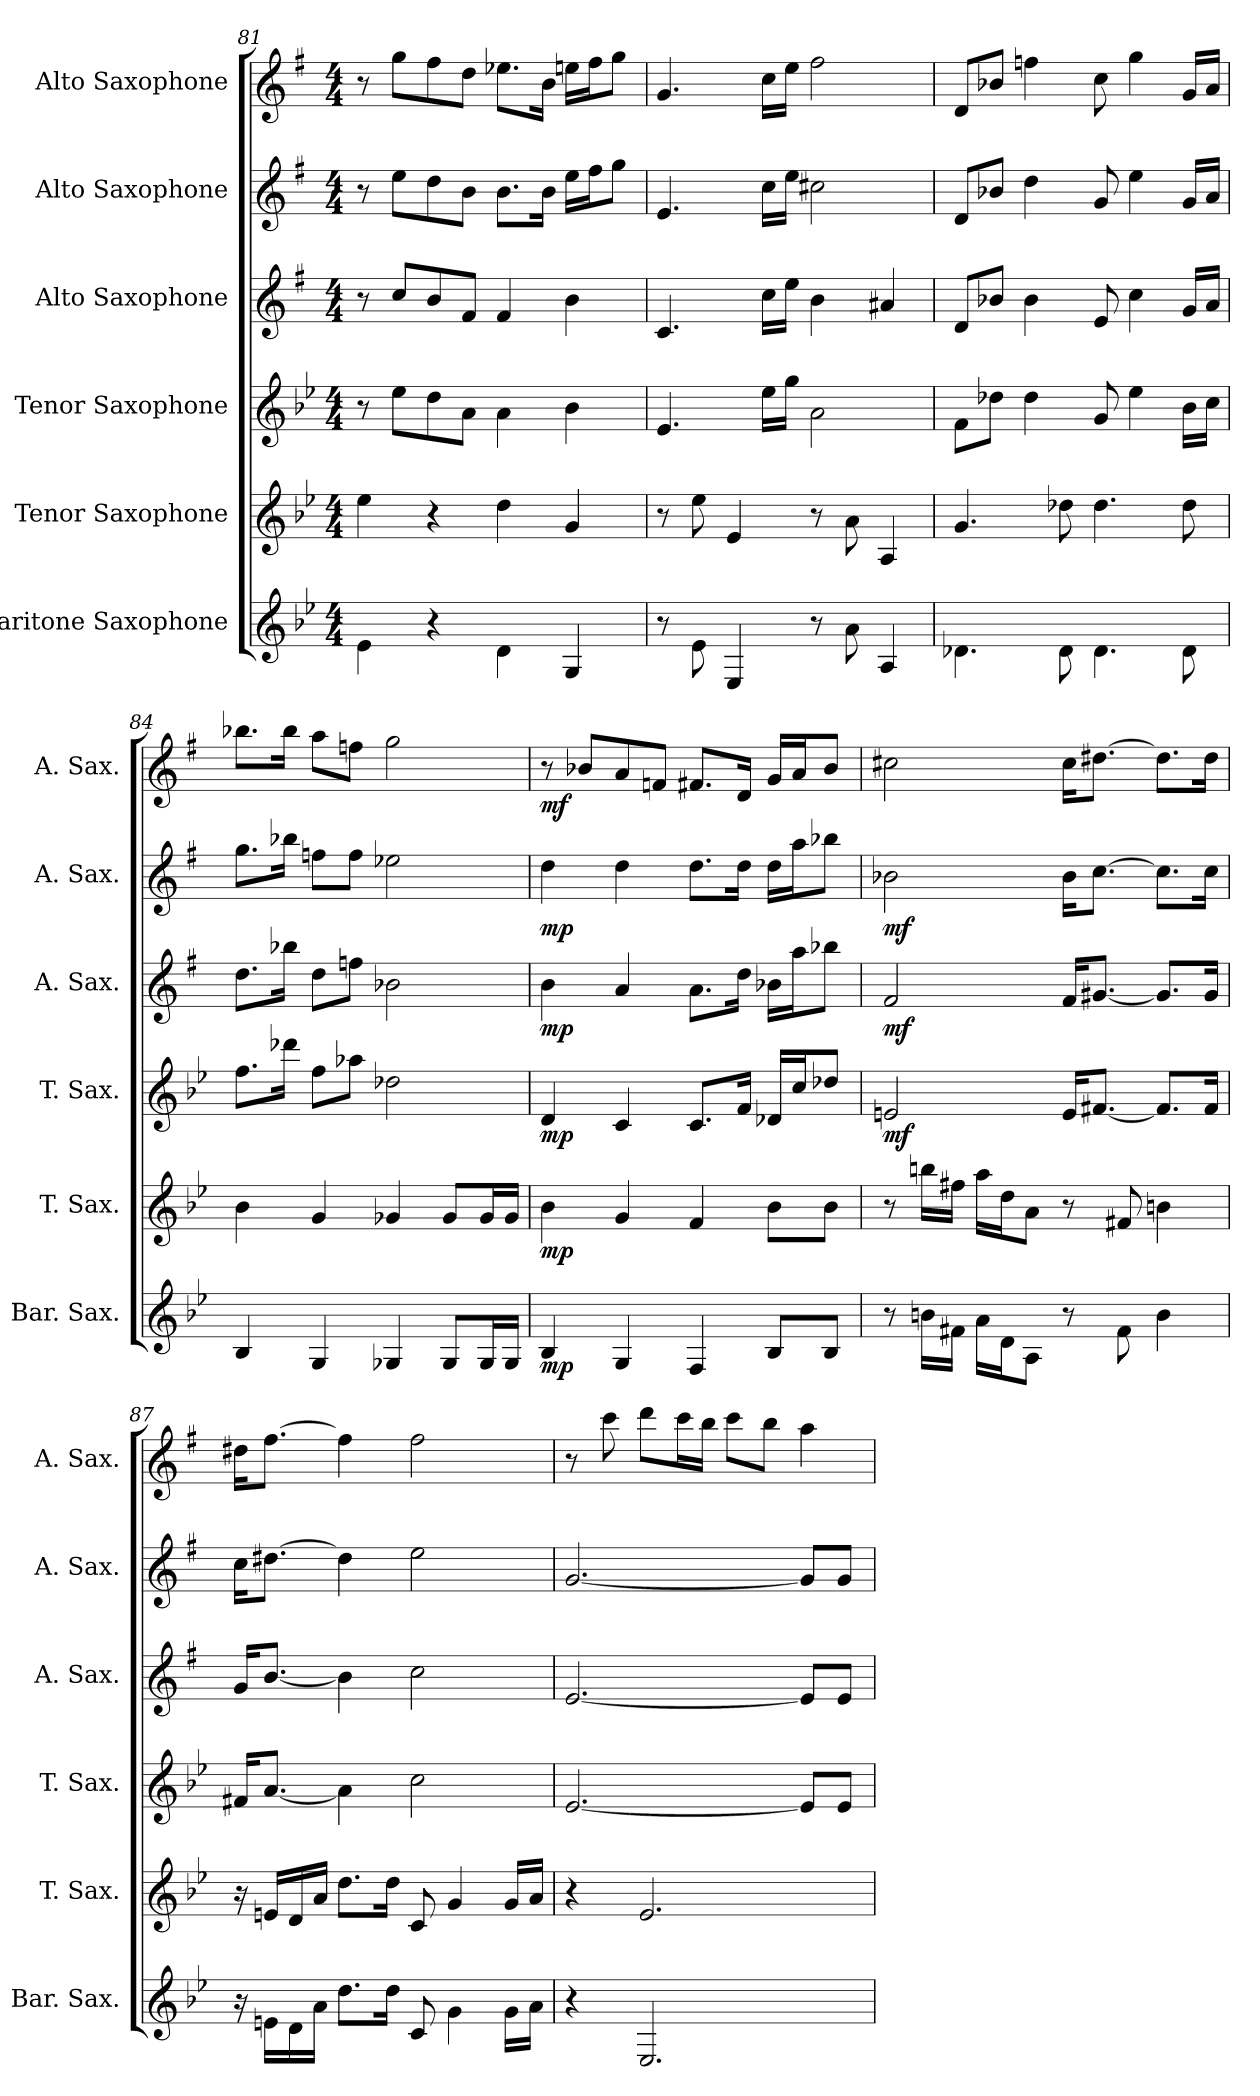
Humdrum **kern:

**kern	**dynam	**kern	**dynam	**kern	**dynam	**kern	**dynam	**kern	**dynam	**kern	**dynam
*part6	*part6	*part5	*part5	*part4	*part4	*part3	*part3	*part2	*part2	*part1	*part1
*staff6	*staff6	*staff5	*staff5	*staff4	*staff4	*staff3	*staff3	*staff2	*staff2	*staff1	*staff1
*I"Baritone Saxophone	*	*I"Tenor Saxophone	*	*I"Tenor Saxophone	*	*I"Alto Saxophone	*	*I"Alto Saxophone	*	*I"Alto Saxophone	*
*I'Bar. Sax.	*	*I'T. Sax.	*	*I'T. Sax.	*	*I'A. Sax.	*	*I'A. Sax.	*	*I'A. Sax.	*
!!LO:LB:g=z
*clefG2	*	*clefG2	*	*clefG2	*	*clefG2	*	*clefG2	*	*clefG2	*
*ITrd12c21	*	*ITrd8c14	*	*ITrd8c14	*	*ITrd5c9	*	*ITrd5c9	*	*ITrd5c9	*
*k[b-e-]	*	*k[b-e-]	*	*k[b-e-]	*	*k[b-e-]	*	*k[b-e-]	*	*k[b-e-]	*
*M4/4	*	*M4/4	*	*M4/4	*	*M4/4	*	*M4/4	*	*M4/4	*
=81	=81	=81	=81	=81	=81	=81	=81	=81	=81	=81	=81
4E-\	.	4e-\	.	8r	.	8r	.	8r	.	8r	.
.	.	.	.	8e-\L	.	8e-/L	.	8g\L	.	8b-\L	.
4r	.	4r	.	8d\	.	8d/	.	8f\	.	8a\	.
.	.	.	.	8A\J	.	8A/J	.	8d\J	.	8f\J	.
4D\	.	4d\	.	4A\	.	4A/	.	8.d\L	.	8.g-X\L	.
.	.	.	.	.	.	.	.	16d\Jk	.	16d\Jk	.
4GG/	.	4G/	.	4B-\	.	4d\	.	16g\LL	.	16gn\LL	.
.	.	.	.	.	.	.	.	16a\J	.	16a\J	.
.	.	.	.	.	.	.	.	8b-\J	.	8b-\J	.
=82	=82	=82	=82	=82	=82	=82	=82	=82	=82	=82	=82
8r	.	8r	.	4.E-/	.	4.E-/	.	4.G/	.	4.B-/	.
8E-\	.	8e-\	.	.	.	.	.	.	.	.	.
4EE-/	.	4E-/	.	.	.	.	.	.	.	.	.
.	.	.	.	16e-\LL	.	16e-\LL	.	16e-\LL	.	16e-\LL	.
.	.	.	.	16g\JJ	.	16g\JJ	.	16g\JJ	.	16g\JJ	.
8r	.	8r	.	2A\	.	4d\	.	2en\	.	2a\	.
8A\	.	8A\	.	.	.	.	.	.	.	.	.
4AA/	.	4AA/	.	.	.	4c#X/	.	.	.	.	.
=83	=83	=83	=83	=83	=83	=83	=83	=83	=83	=83	=83
4.D-X\	.	4.G/	.	8F\L	.	8F/L	.	8F/L	.	8F/L	.
.	.	.	.	8d-X\J	.	8d-X/J	.	8d-X/J	.	8d-X/J	.
.	.	.	.	4d-\	.	4d-\	.	4f\	.	4a-X\	.
8D-\	.	8d-X\	.	.	.	.	.	.	.	.	.
4.D-\	.	4.d-\	.	8G/	.	8G/	.	8B-/	.	8e-\	.
.	.	.	.	4e-\	.	4e-\	.	4g\	.	4b-\	.
8D-\	.	8d-\	.	16B-\LL	.	16B-/LL	.	16B-/LL	.	16B-/LL	.
.	.	.	.	16c\JJ	.	16c/JJ	.	16c/JJ	.	16c/JJ	.
=84	=84	=84	=84	=84	=84	=84	=84	=84	=84	=84	=84
4BB-/	.	4B-\	.	8.f\L	.	8.f\L	.	8.b-\L	.	8.dd-X\L	.
.	.	.	.	16dd-X\Jk	.	16dd-X\Jk	.	16dd-X\Jk	.	16dd-\Jk	.
4GG/	.	4G/	.	8f\L	.	8f\L	.	8a-X\L	.	8cc\L	.
.	.	.	.	8a-X\J	.	8a-X\J	.	8a-\J	.	8a-X\J	.
4GG-X/	.	4G-X/	.	2d-X\	.	2d-X\	.	2g-X\	.	2b-\	.
8GG-/L	.	8G-/L	.	.	.	.	.	.	.	.	.
16GG-/L	.	16G-/L	.	.	.	.	.	.	.	.	.
16GG-/JJ	.	16G-/JJ	.	.	.	.	.	.	.	.	.
!!LO:PB:g=z
=85	=85	=85	=85	=85	=85	=85	=85	=85	=85	=85	=85
!	!LO:DY:b	!	!LO:DY:b	!	!LO:DY:b	!	!LO:DY:b	!	!LO:DY:b	!	!LO:DY:b
4BB-/	mp	4B-\	mp	4D/	mp	4d\	mp	4f\	mp	8r	mf
.	.	.	.	.	.	.	.	.	.	8d-X/L	.
4GG/	.	4G/	.	4C/	.	4c/	.	4f\	.	8c/	.
.	.	.	.	.	.	.	.	.	.	8A-X/J	.
4FF/	.	4F/	.	8.C/L	.	8.c\L	.	8.f\L	.	8.An/L	.
.	.	.	.	16F/Jk	.	16f\Jk	.	16f\Jk	.	16F/Jk	.
8BB-/L	.	8B-\L	.	16D-X/LL	.	16d-X\LL	.	16f\LL	.	16B-/LL	.
.	.	.	.	16c/J	.	16cc\J	.	16cc\J	.	16c/J	.
8BB-/J	.	8B-\J	.	8d-X/J	.	8dd-X\J	.	8dd-X\J	.	8d-/J	.
=86	=86	=86	=86	=86	=86	=86	=86	=86	=86	=86	=86
!	!	!	!	!	!LO:DY:b	!	!LO:DY:b	!	!LO:DY:b	!	!
8r	.	8r	.	2En/	mf	2A/	mf	2d-X\	mf	2en\	.
16Bn\LL	.	16bn\LL	.	.	.	.	.	.	.	.	.
16F#X\JJ	.	16f#X\JJ	.	.	.	.	.	.	.	.	.
16A\LL	.	16a\LL	.	.	.	.	.	.	.	.	.
16D\J	.	16d\J	.	.	.	.	.	.	.	.	.
8AA\J	.	8A\J	.	.	.	.	.	.	.	.	.
8r	.	8r	.	16E/KL	.	16A/KL	.	16d-\KL	.	16e\KL	.
.	.	.	.	[8.F#X/J	.	[8.Bn/J	.	[8.e-\J	.	[8.f#X\J	.
8F#\	.	8F#X/	.	.	.	.	.	.	.	.	.
4B\	.	4Bn\	.	8.F#/L]	.	8.B/L]	.	8.e-\L]	.	8.f#\L]	.
.	.	.	.	16F#/Jk	.	16B/Jk	.	16e-\Jk	.	16f#\Jk	.
=87	=87	=87	=87	=87	=87	=87	=87	=87	=87	=87	=87
16r	.	16r	.	16F#X/KL	.	16B-/KL	.	16e-\KL	.	16f#X\KL	.
16En\LL	.	16En/LL	.	[8.A/J	.	[8.d/J	.	[8.f#X\J	.	[8.a\J	.
16D\	.	16D/	.	.	.	.	.	.	.	.	.
16A\JJ	.	16A/JJ	.	.	.	.	.	.	.	.	.
8.d\L	.	8.d\L	.	4A\]	.	4d\]	.	4f#\]	.	4a\]	.
16d\Jk	.	16d\Jk	.	.	.	.	.	.	.	.	.
8C/	.	8C/	.	2c\	.	2e-\	.	2g\	.	2a\	.
4G\	.	4G/	.	.	.	.	.	.	.	.	.
16G\LL	.	16G/LL	.	.	.	.	.	.	.	.	.
16A\JJ	.	16A/JJ	.	.	.	.	.	.	.	.	.
!!LO:LB:g=z
=88	=88	=88	=88	=88	=88	=88	=88	=88	=88	=88	=88
4r	.	4r	.	[2.E-/	.	[2.G/	.	[2.B-/	.	8r	.
.	.	.	.	.	.	.	.	.	.	8ee-\	.
2.EE-/	.	2.E-/	.	.	.	.	.	.	.	8ff\L	.
.	.	.	.	.	.	.	.	.	.	16ee-\L	.
.	.	.	.	.	.	.	.	.	.	16dd\JJ	.
.	.	.	.	.	.	.	.	.	.	8ee-\L	.
.	.	.	.	.	.	.	.	.	.	8dd\J	.
.	.	.	.	8E-/L]	.	8G/L]	.	8B-/L]	.	4cc\	.
.	.	.	.	8E-/J	.	8G/J	.	8B-/J	.	.	.
=	=	=	=	=	=	=	=	=	=	=	=
*-	*-	*-	*-	*-	*-	*-	*-	*-	*-	*-	*-
